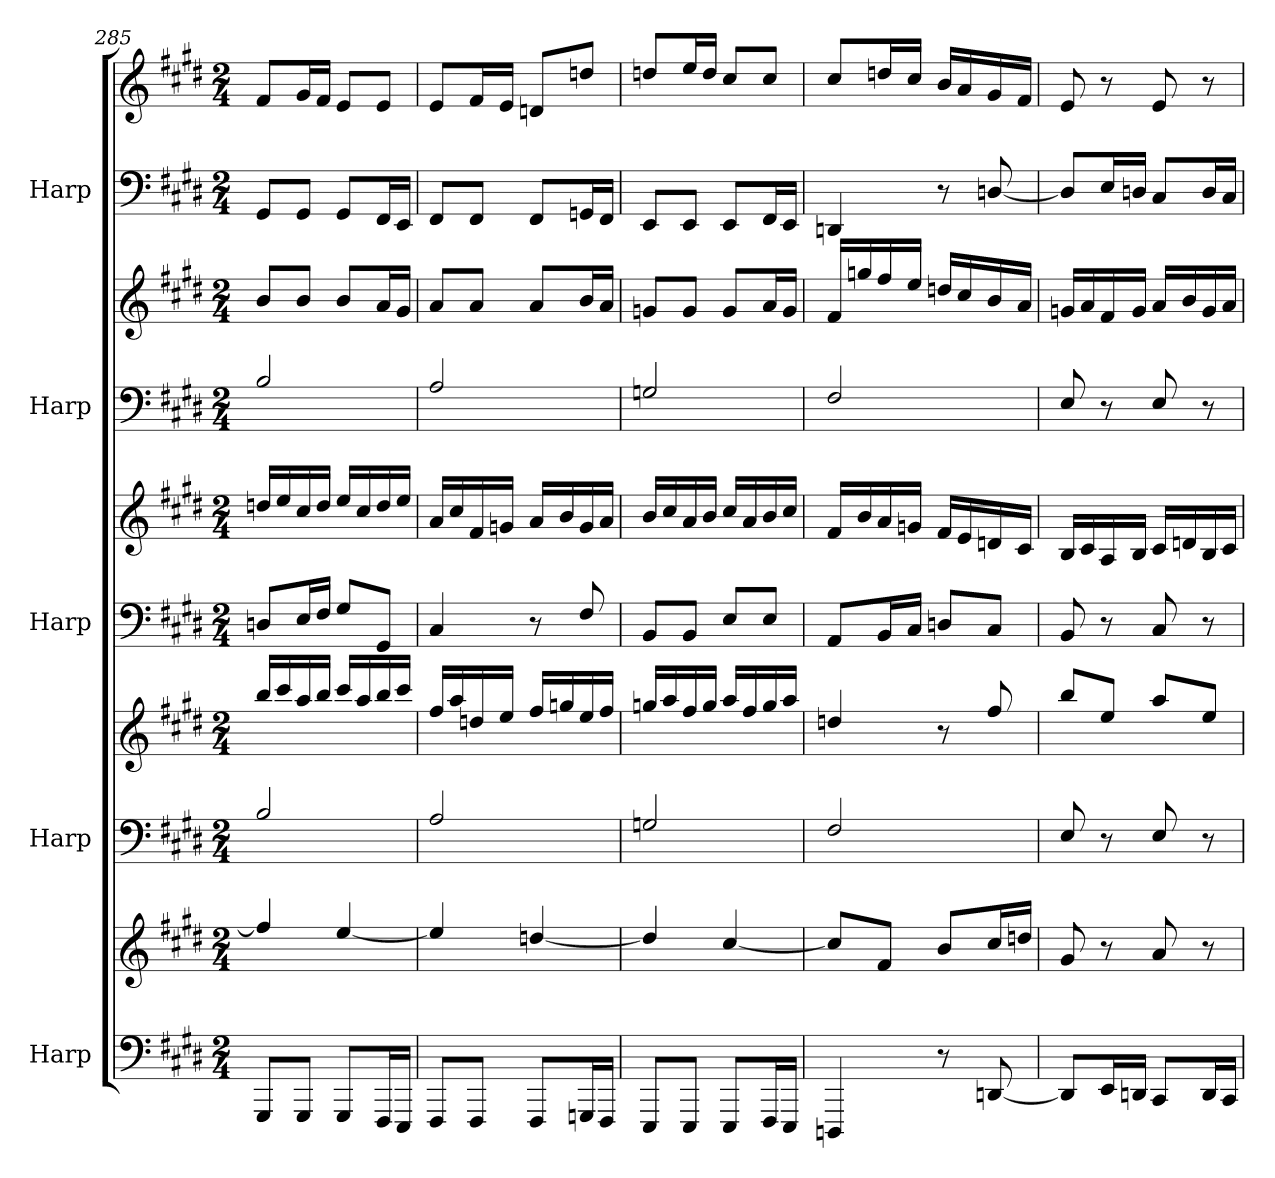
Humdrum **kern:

**kern	**kern	**kern	**kern	**kern	**kern	**kern	**kern	**kern	**kern
*part5	*part5	*part4	*part4	*part3	*part3	*part2	*part2	*part1	*part1
*staff10	*staff9	*staff8	*staff7	*staff6	*staff5	*staff4	*staff3	*staff2	*staff1
*I"Harp	*	*I"Harp	*	*I"Harp	*	*I"Harp	*	*I"Harp	*
*I'Hp	*	*I'Hp	*	*I'Hp	*	*I'Hp	*	*I'Hp	*
*clefF4	*clefG2	*clefF4	*clefG2	*clefF4	*clefG2	*clefF4	*clefG2	*clefF4	*clefG2
*k[f#c#g#d#]	*k[f#c#g#d#]	*k[f#c#g#d#]	*k[f#c#g#d#]	*k[f#c#g#d#]	*k[f#c#g#d#]	*k[f#c#g#d#]	*k[f#c#g#d#]	*k[f#c#g#d#]	*k[f#c#g#d#]
*M2/4	*M2/4	*M2/4	*M2/4	*M2/4	*M2/4	*M2/4	*M2/4	*M2/4	*M2/4
=285	=285	=285	=285	=285	=285	=285	=285	=285	=285
8GGG#/L	4ff#/]	2B/	16bb/LL	8Dn/L	16ddn/LL	2B/	8b/L	8GG#/L	8f#/L
.	.	.	16ccc#/	.	16ee/	.	.	.	.
8GGG#/J	.	.	16aa/	16E/L	16cc#/	.	8b/J	8GG#/J	16g#/L
.	.	.	16bb/JJ	16F#/JJ	16dd/JJ	.	.	.	16f#/JJ
8GGG#/L	[4ee/	.	16ccc#/LL	8G#/L	16ee/LL	.	8b/L	8GG#/L	8e/L
.	.	.	16aa/	.	16cc#/	.	.	.	.
16FFF#/L	.	.	16bb/	8GG#/J	16dd/	.	16a/L	16FF#/L	8e/J
16EEE/JJ	.	.	16ccc#/JJ	.	16ee/JJ	.	16g#/JJ	16EE/JJ	.
=286	=286	=286	=286	=286	=286	=286	=286	=286	=286
8FFF#/L	4ee/]	2A/	16ff#/LL	4C#/	16a/LL	2A/	8a/L	8FF#/L	8e/L
.	.	.	16aa/	.	16cc#/	.	.	.	.
8FFF#/J	.	.	16ddn/	.	16f#/	.	8a/J	8FF#/J	16f#/L
.	.	.	16ee/JJ	.	16gn/JJ	.	.	.	16e/JJ
8FFF#/L	[4ddn/	.	16ff#/LL	8r	16a/LL	.	8a/L	8FF#/L	8dn/L
.	.	.	16ggn/	.	16b/	.	.	.	.
16GGGn/L	.	.	16ee/	8F#/	16g/	.	16b/L	16GGn/L	8ddn/J
16FFF#/JJ	.	.	16ff#/JJ	.	16a/JJ	.	16a/JJ	16FF#/JJ	.
!!LO:PB:g=z
=287	=287	=287	=287	=287	=287	=287	=287	=287	=287
8EEE/L	4dd/]	2Gn/	16ggn/LL	8BB/L	16b/LL	2Gn/	8gn/L	8EE/L	8ddn/L
.	.	.	16aa/	.	16cc#/	.	.	.	.
8EEE/J	.	.	16ff#/	8BB/J	16a/	.	8g/J	8EE/J	16ee/L
.	.	.	16gg/JJ	.	16b/JJ	.	.	.	16dd/JJ
8EEE/L	[4cc#/	.	16aa/LL	8E/L	16cc#/LL	.	8g/L	8EE/L	8cc#/L
.	.	.	16ff#/	.	16a/	.	.	.	.
16FFF#/L	.	.	16gg/	8E/J	16b/	.	16a/L	16FF#/L	8cc#/J
16EEE/JJ	.	.	16aa/JJ	.	16cc#/JJ	.	16g/JJ	16EE/JJ	.
=288	=288	=288	=288	=288	=288	=288	=288	=288	=288
4DDDn/	8cc#/L]	2F#/	4ddn/	8AA/L	16f#/LL	2F#/	16f#/LL	4DDn/	8cc#/L
.	.	.	.	.	16b/	.	16ggn/	.	.
.	8f#/J	.	.	16BB/L	16a/	.	16ff#/	.	16ddn/L
.	.	.	.	16C#/JJ	16gn/JJ	.	16ee/JJ	.	16cc#/JJ
8r	8b/L	.	8r	8Dn/L	16f#/LL	.	16ddn/LL	8r	16b/LL
.	.	.	.	.	16e/	.	16cc#/	.	16a/
[8DDn/	16cc#/L	.	8ff#/	8C#/J	16dn/	.	16b/	[8Dn/	16g#/
.	16ddn/JJ	.	.	.	16c#/JJ	.	16a/JJ	.	16f#/JJ
=289	=289	=289	=289	=289	=289	=289	=289	=289	=289
8DD/L]	8g#/	8E/	8bb/L	8BB/	16B/LL	8E/	16gn/LL	8D/L]	8e/
.	.	.	.	.	16c#/	.	16a/	.	.
16EE/L	8r	8r	8ee/J	8r	16A/	8r	16f#/	16E/L	8r
16DDn/JJ	.	.	.	.	16B/JJ	.	16g/JJ	16Dn/JJ	.
8CC#/L	8a/	8E/	8aa/L	8C#/	16c#/LL	8E/	16a/LL	8C#/L	8e/
.	.	.	.	.	16dn/	.	16b/	.	.
16DD/L	8r	8r	8ee/J	8r	16B/	8r	16g/	16D/L	8r
16CC#/JJ	.	.	.	.	16c#/JJ	.	16a/JJ	16C#/JJ	.
=	=	=	=	=	=	=	=	=	=
*-	*-	*-	*-	*-	*-	*-	*-	*-	*-
